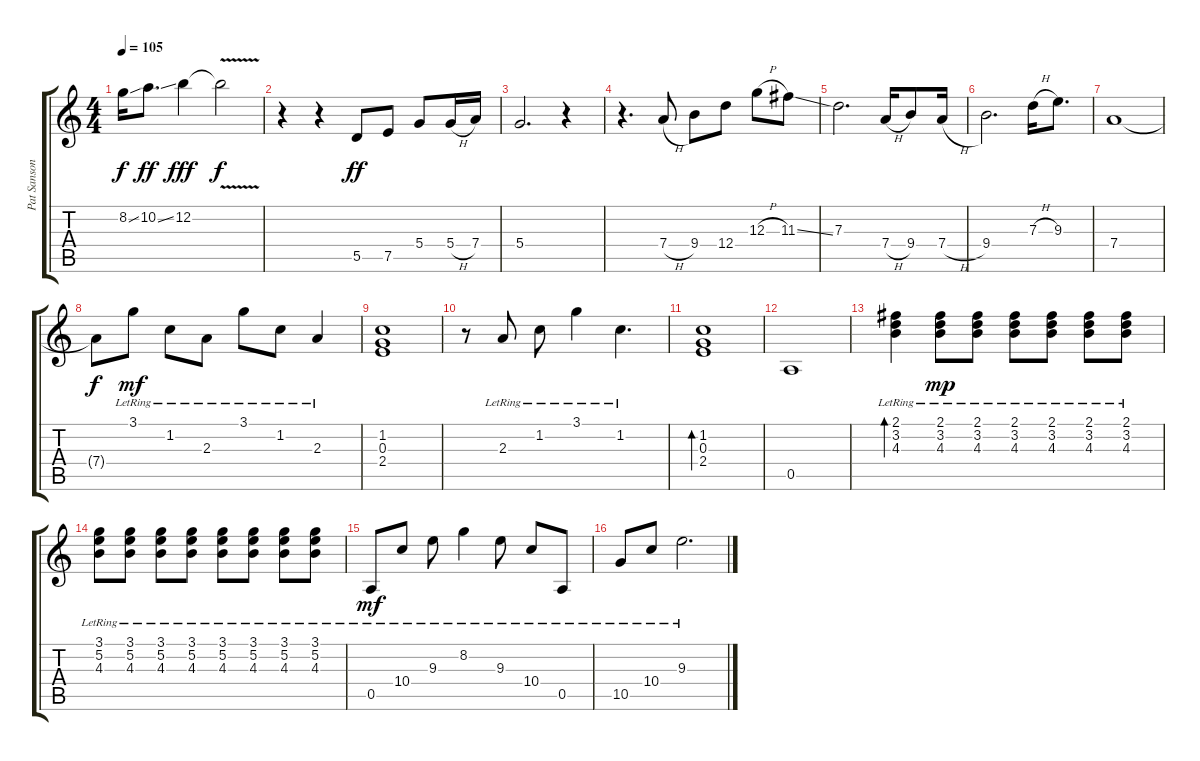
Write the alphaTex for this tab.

\track ("Pat Sansone" "Pat Sanson") {mute instrument electricguitarclean}
\staff {score tabs}
\tuning (E4 B3 G3 D3 A2 E2) {hide}
\ts (4 4)
\tempo 105
\clef g2
\ks c
8.2{ss}.16{dy f} 10.2{ss}.8{d dy ff} 12.2.4{dy fff} 12.2{v t}.2{dy f} |
r.4 r.4 5.5.8{dy ff} 7.5.8 5.4.8 5.4{h}.16 7.4.16 |
5.4.2{d} r.4 |
r.4{d} 7.4{h}.8 9.4.8 12.4.8 12.3{h}.8 11.3{ss}.8 |
7.3.2{d} 7.4{h}.16 9.4.8 7.4{h}.16 |
9.4.2{d} 7.3{h}.16 9.3.8{d} |
7.4.1 |
7.4{t}.8{dy f} 3.1{lr}.8{dy mf} 1.2{lr}.8 2.3{lr}.8 3.1{lr}.8 1.2{lr}.8 2.3{lr}.4 |
(1.2 0.3 2.4).1 |
r.8 2.3{lr}.8 1.2{lr}.8 3.1{lr}.4 1.2{lr}.4{d} |
(1.2 0.3 2.4).1{bd 60} |
0.5.1 |
(2.1 3.2{lr} 4.3).4{bd 240} (2.1 3.2{lr} 4.3).8{dy mp} (2.1 3.2{lr} 4.3).8 (2.1 3.2{lr} 4.3).8 (2.1 3.2{lr} 4.3).8 (2.1 3.2{lr} 4.3).8 (2.1 3.2{lr} 4.3).8 |
(3.1 5.2{lr} 4.3).8 (3.1 5.2{lr} 4.3).8 (3.1 5.2{lr} 4.3).8 (3.1 5.2{lr} 4.3).8 (3.1 5.2{lr} 4.3).8 (3.1 5.2{lr} 4.3).8 (3.1 5.2{lr} 4.3).8 (3.1 5.2{lr} 4.3).8 |
0.5{lr}.8{dy mf} 10.4{lr}.8 9.3{lr}.8 8.2{lr}.4 9.3{lr}.8 10.4{lr}.8 0.5{lr}.8 |
10.5{lr}.8 10.4{lr}.8 9.3{lr}.2{d}
